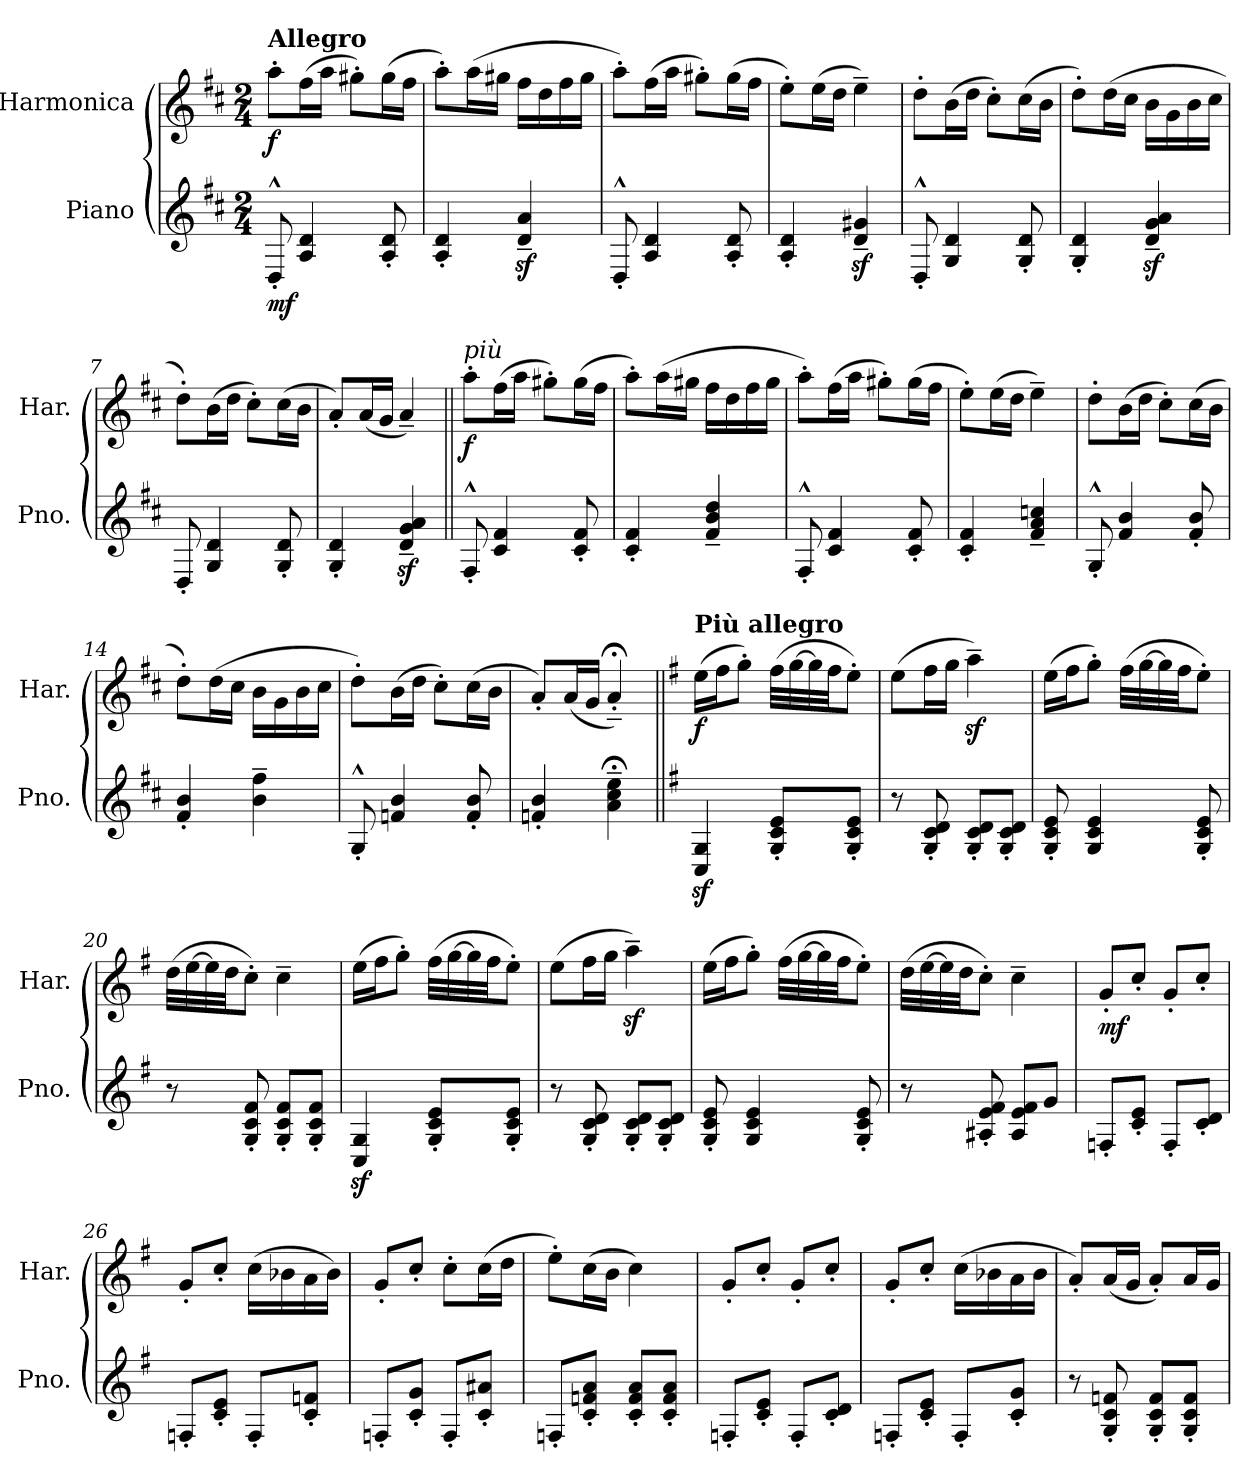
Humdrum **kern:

**kern	**dynam	**kern	**dynam
*part2	*part2	*part1	*part1
*staff2	*staff2	*staff1	*staff1
*I"Piano	*	*I"Harmonica	*
*I'Pno.	*	*I'Har.	*
*clefG2	*	*clefG2	*
*k[f#c#]	*	*k[f#c#]	*
*M2/4	*	*M2/4	*
*MM146	*	*MM146	*
=1	=1	=1	=1
!	!	!LO:TX:a:B:t=Allegro	!
!	!LO:DY:b	!	!LO:DY:b
8D'^^/	mf	8aa'\L	f
4A/ 4d/	.	(16ff#\L	.
.	.	16aa\JJ	.
.	.	8gg#X'\L)	.
8A/' 8d/'	.	(16gg#\L	.
.	.	16ff#\JJ	.
=2	=2	=2	=2
4A/' 4d/'	.	8aa'\L)	.
.	.	(16aa\L	.
.	.	16gg#X\JJ	.
4d/z<~ 4a/z<~	.	16ff#\LL	.
.	.	16dd\	.
.	.	16ff#\	.
.	.	16gg#\JJ	.
=3	=3	=3	=3
8D'^^/	.	8aa'\L)	.
4A/ 4d/	.	(16ff#\L	.
.	.	16aa\JJ	.
.	.	8gg#X'\L)	.
8A/' 8d/'	.	(16gg#\L	.
.	.	16ff#\JJ	.
=4	=4	=4	=4
4A/' 4d/'	.	8ee'\L)	.
.	.	(16ee\L	.
.	.	16dd\JJ	.
4d/z<~ 4g#X/z<~	.	4ee~\)	.
=5	=5	=5	=5
8D'^^/	.	8dd'\L	.
4G/ 4d/	.	(16b\L	.
.	.	16dd\JJ	.
.	.	8cc#'\L)	.
8G/' 8d/'	.	(16cc#\L	.
.	.	16b\JJ	.
!!LO:LB:g=z
=6	=6	=6	=6
4G/' 4d/'	.	8dd'\L)	.
.	.	(16dd\L	.
.	.	16cc#\JJ	.
4d/z<~ 4g/z<~ 4a/z<~	.	16b\LL	.
.	.	16g\	.
.	.	16b\	.
.	.	16cc#\JJ	.
=7	=7	=7	=7
8D'/	.	8dd'\L)	.
4G/ 4d/	.	(16b\L	.
.	.	16dd\JJ	.
.	.	8cc#'\L)	.
8G/' 8d/'	.	(16cc#\L	.
.	.	16b\JJ	.
=8	=8	=8	=8
4G/' 4d/'	.	8a'/L)	.
.	.	(16a/L	.
.	.	16g/JJ	.
4d/z<~ 4g/z<~ 4a/z<~	.	4a~/)	.
=9||	=9||	=9||	=9||
!	!	!LO:TX:a:i:t=più	!
!	!	!	!LO:DY:b
8F#'^^/	.	8aa'\L	f
4c#/ 4f#/	.	(16ff#\L	.
.	.	16aa\JJ	.
.	.	8gg#X'\L)	.
8c#/' 8f#/'	.	(16gg#\L	.
.	.	16ff#\JJ	.
=10	=10	=10	=10
4c#/' 4f#/'	.	8aa'\L)	.
.	.	(16aa\L	.
.	.	16gg#X\JJ	.
4f#/~ 4b/~ 4dd/~	.	16ff#\LL	.
.	.	16dd\	.
.	.	16ff#\	.
.	.	16gg#\JJ	.
!!LO:LB:g=z
=11	=11	=11	=11
8F#'^^/	.	8aa'\L)	.
4c#/ 4f#/	.	(16ff#\L	.
.	.	16aa\JJ	.
.	.	8gg#X'\L)	.
8c#/' 8f#/'	.	(16gg#\L	.
.	.	16ff#\JJ	.
=12	=12	=12	=12
4c#/' 4f#/'	.	8ee'\L)	.
.	.	(16ee\L	.
.	.	16dd\JJ	.
4f#/~ 4a/~ 4ccn/~	.	4ee~\)	.
=13	=13	=13	=13
8G'^^/	.	8dd'\L	.
4f#/ 4b/	.	(16b\L	.
.	.	16dd\JJ	.
.	.	8cc#'\L)	.
8f#/' 8b/'	.	(16cc#\L	.
.	.	16b\JJ	.
=14	=14	=14	=14
4f#/' 4b/'	.	8dd'\L)	.
.	.	(16dd\L	.
.	.	16cc#\JJ	.
4b\~ 4ff#\~	.	16b\LL	.
.	.	16g\	.
.	.	16b\	.
.	.	16cc#\JJ	.
=15	=15	=15	=15
8G'^^/	.	8dd'\L)	.
4fn/ 4b/	.	(16b\L	.
.	.	16dd\JJ	.
.	.	8cc#'\L)	.
8f/' 8b/'	.	(16cc#\L	.
.	.	16b\JJ	.
=16	=16	=16	=16
4fn/' 4b/'	.	8a'/L)	.
.	.	(16a/L	.
.	.	16g/JJ	.
4a\;~ 4cc#\;~ 4ee\;~	.	4a;<~'/)	.
!!LO:LB:g=z
=17||	=17||	=17||	=17||
*k[f#]	*	*k[f#]	*
*	*	*MM144	*
!	!	!LO:TX:a:B:t=Più allegro	!
!	!	!	!LO:DY:b
4C/z< 4G/z<	.	(16ee\LL	f
.	.	16ff#\J	.
.	.	8gg'\J)	.
8G/' 8c/' 8e/'L	.	(32ff#\LLL	.
.	.	[32gg\	.
.	.	32gg\]	.
.	.	32ff#\JJ	.
8G/' 8c/' 8e/'J	.	8ee'\J)	.
=18	=18	=18	=18
8r	.	(8ee\L	.
8G/' 8c/' 8d/'	.	16ff#\L	.
.	.	16gg\JJ	.
8G/' 8c/' 8d/'L	.	4aaz<~\)	.
8G/' 8c/' 8d/'J	.	.	.
=19	=19	=19	=19
8G/' 8c/' 8e/'	.	(16ee\LL	.
.	.	16ff#\J	.
4G/ 4c/ 4e/	.	8gg'\J)	.
.	.	(32ff#\LLL	.
.	.	[32gg\	.
.	.	32gg\]	.
.	.	32ff#\JJ	.
8G/' 8c/' 8e/'	.	8ee'\J)	.
=20	=20	=20	=20
8r	.	(32dd\LLL	.
.	.	[32ee\	.
.	.	32ee\]	.
.	.	32dd\JJ	.
8G/' 8c/' 8f#/'	.	8cc'\J)	.
8G/' 8c/' 8f#/'L	.	4cc~\	.
8G/' 8c/' 8f#/'J	.	.	.
!!LO:LB:g=z
=21	=21	=21	=21
4C/z< 4G/z<	.	(16ee\LL	.
.	.	16ff#\J	.
.	.	8gg'\J)	.
8G/' 8c/' 8e/'L	.	(32ff#\LLL	.
.	.	[32gg\	.
.	.	32gg\]	.
.	.	32ff#\JJ	.
8G/' 8c/' 8e/'J	.	8ee'\J)	.
!!LO:LB:g=z
=22	=22	=22	=22
8r	.	(8ee\L	.
8G/' 8c/' 8d/'	.	16ff#\L	.
.	.	16gg\JJ	.
8G/' 8c/' 8d/'L	.	4aaz<~\)	.
8G/' 8c/' 8d/'J	.	.	.
=23	=23	=23	=23
8G/' 8c/' 8e/'	.	(16ee\LL	.
.	.	16ff#\J	.
4G/ 4c/ 4e/	.	8gg'\J)	.
.	.	(32ff#\LLL	.
.	.	[32gg\	.
.	.	32gg\]	.
.	.	32ff#\JJ	.
8G/' 8c/' 8e/'	.	8ee'\J)	.
=24	=24	=24	=24
8r	.	(32dd\LLL	.
.	.	[32ee\	.
.	.	32ee\]	.
.	.	32dd\JJ	.
8A#X/' 8e/' 8f#/'	.	8cc'\J)	.
8A#/ 8e/ 8f#/L	.	4cc~\	.
8g/J	.	.	.
=25	=25	=25	=25
!	!	!	!LO:DY:b
8Fn'/L	.	8g'/L	mf
8c/' 8e/'J	.	8cc'/J	.
8F'/L	.	8g'/L	.
8c/' 8d/'J	.	8cc'/J	.
=26	=26	=26	=26
8Fn'/L	.	8g'/L	.
8c/' 8e/'J	.	8cc'/J	.
8F'/L	.	(16cc\LL	.
.	.	16b-X\	.
8c/' 8fn/'J	.	16a\	.
.	.	16b-\JJ)	.
!!LO:PB:g=z
=27	=27	=27	=27
8Fn'/L	.	8g'/L	.
8c/' 8g/'J	.	8cc'/J	.
8F'/L	.	8cc'\L	.
8c/' 8a#X/'J	.	(16cc\L	.
.	.	16dd\JJ	.
=28	=28	=28	=28
8Fn'/L	.	8ee'\L)	.
8c/' 8fn/' 8a/'J	.	(16cc\L	.
.	.	16b\JJ	.
8c/' 8f/' 8a/'L	.	4cc\)	.
8c/' 8f/' 8a/'J	.	.	.
=29	=29	=29	=29
8Fn'/L	.	8g'/L	.
8c/' 8e/'J	.	8cc'/J	.
8F'/L	.	8g'/L	.
8c/' 8d/'J	.	8cc'/J	.
=30	=30	=30	=30
8Fn'/L	.	8g'/L	.
8c/' 8e/'J	.	8cc'/J	.
8F'/L	.	(16cc\LL	.
.	.	16b-X\	.
8c/' 8g/'J	.	16a\	.
.	.	16b-\JJ	.
=31	=31	=31	=31
8r	.	8a'/L)	.
8G/' 8c/' 8fn/'	.	(16a/L	.
.	.	16g/JJ	.
8G/' 8c/' 8f/'L	.	8a'/L)	.
8G/' 8c/' 8f/'J	.	16a/L	.
.	.	16g/JJ	.
=	=	=	=
*-	*-	*-	*-
